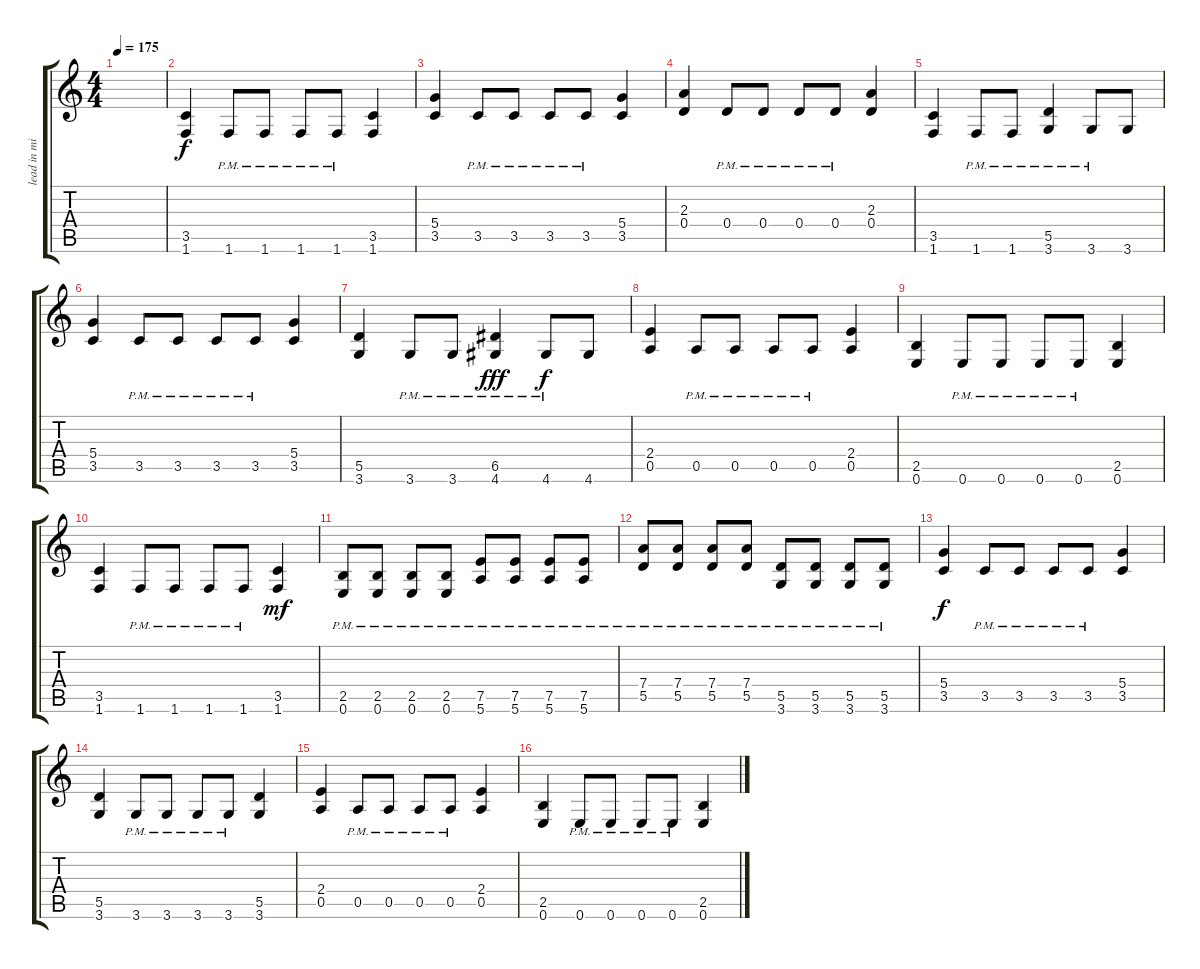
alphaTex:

\track ("lead in mi" "lead in mi") {instrument distortionguitar}
\staff {score tabs}
\tuning (E4 B3 G3 D3 A2 E2) {hide}
\ts (4 4)
\tempo 175
\clef g2
\ks c
|
(3.5 1.6).4{instrument distortionguitar} 1.6{pm}.8 1.6{pm}.8 1.6{pm}.8 1.6{pm}.8 (3.5 1.6).4 |
(5.4 3.5).4 3.5{pm}.8 3.5{pm}.8 3.5{pm}.8 3.5{pm}.8 (5.4 3.5).4 |
(2.3 0.4).4 0.4{pm}.8 0.4{pm}.8 0.4{pm}.8 0.4{pm}.8 (2.3 0.4).4 |
(3.5 1.6).4 1.6{pm}.8 1.6{pm}.8 (5.5 3.6{pm}).4 3.6{pm}.8 3.6.8 |
(5.4 3.5).4 3.5{pm}.8 3.5{pm}.8 3.5{pm}.8 3.5{pm}.8 (5.4 3.5).4 |
(5.5 3.6).4 3.6{pm}.8 3.6{pm}.8 (6.5 4.6{pm}).4{dy fff} 4.6{pm}.8{dy f} 4.6.8 |
(2.4 0.5).4 0.5{pm}.8 0.5{pm}.8 0.5{pm}.8 0.5{pm}.8 (2.4 0.5).4 |
(2.5 0.6).4 0.6{pm}.8 0.6{pm}.8 0.6{pm}.8 0.6{pm}.8 (2.5 0.6).4 |
(3.5 1.6).4 1.6{pm}.8 1.6{pm}.8 1.6{pm}.8 1.6{pm}.8 (3.5 1.6).4{dy mf} |
(2.5{pm} 0.6{pm}).8 (2.5{pm} 0.6{pm}).8 (2.5{pm} 0.6{pm}).8 (2.5{pm} 0.6{pm}).8 (7.5{pm} 5.6{pm}).8 (7.5{pm} 5.6{pm}).8 (7.5{pm} 5.6{pm}).8 (7.5{pm} 5.6{pm}).8 |
(7.4{pm} 5.5{pm}).8 (7.4{pm} 5.5{pm}).8 (7.4{pm} 5.5{pm}).8 (7.4{pm} 5.5{pm}).8 (5.5{pm} 3.6{pm}).8 (5.5{pm} 3.6{pm}).8 (5.5{pm} 3.6{pm}).8 (5.5{pm} 3.6{pm}).8 |
(5.4 3.5).4{dy f} 3.5{pm}.8 3.5{pm}.8 3.5{pm}.8 3.5{pm}.8 (5.4 3.5).4 |
(5.5 3.6).4 3.6{pm}.8 3.6{pm}.8 3.6{pm}.8 3.6{pm}.8 (5.5 3.6).4 |
(2.4 0.5).4 0.5{pm}.8 0.5{pm}.8 0.5{pm}.8 0.5{pm}.8 (2.4 0.5).4 |
(2.5 0.6).4 0.6{pm}.8 0.6{pm}.8 0.6{pm}.8 0.6{pm}.8 (2.5 0.6).4
